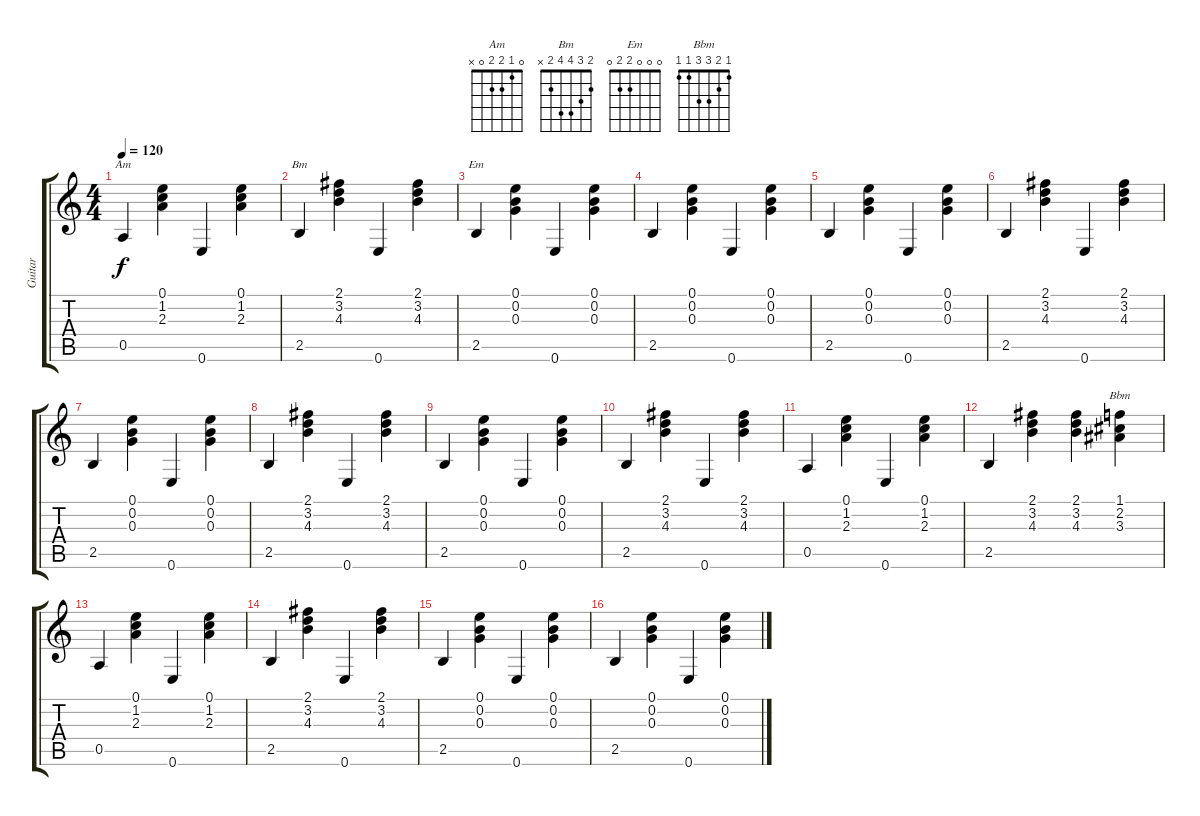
\track ("Guitar" "Guitar") {instrument acousticguitarsteel}
\staff {score tabs}
\tuning (E4 B3 G3 D3 A2 E2) {hide}
\chord ("Am" 0 1 2 2 0 x)
\chord ("Bm" 2 3 4 4 2 x)
\chord ("Em" 0 0 0 2 2 0)
\chord ("Bbm" 1 2 3 3 1 1)
\ts (4 4)
\tempo 120
\clef g2
\ks c
0.5.4{ch "Am" dy f} (0.1 1.2 2.3).4 0.6.4 (0.1 1.2 2.3).4 |
2.5.4{ch "Bm"} (2.1 3.2 4.3).4 0.6.4 (2.1 3.2 4.3).4 |
2.5.4{ch "Em"} (0.1 0.2 0.3).4 0.6.4 (0.1 0.2 0.3).4 |
2.5.4 (0.1 0.2 0.3).4 0.6.4 (0.1 0.2 0.3).4 |
2.5.4 (0.1 0.2 0.3).4 0.6.4 (0.1 0.2 0.3).4 |
2.5.4 (2.1 3.2 4.3).4 0.6.4 (2.1 3.2 4.3).4 |
2.5.4 (0.1 0.2 0.3).4 0.6.4 (0.1 0.2 0.3).4 |
2.5.4 (2.1 3.2 4.3).4 0.6.4 (2.1 3.2 4.3).4 |
2.5.4 (0.1 0.2 0.3).4 0.6.4 (0.1 0.2 0.3).4 |
2.5.4 (2.1 3.2 4.3).4 0.6.4 (2.1 3.2 4.3).4 |
0.5.4 (0.1 1.2 2.3).4 0.6.4 (0.1 1.2 2.3).4 |
2.5.4 (2.1 3.2 4.3).4 (2.1 3.2 4.3).4 (1.1 2.2 3.3).4{ch "Bbm"} |
0.5.4 (0.1 1.2 2.3).4 0.6.4 (0.1 1.2 2.3).4 |
2.5.4 (2.1 3.2 4.3).4 0.6.4 (2.1 3.2 4.3).4 |
2.5.4 (0.1 0.2 0.3).4 0.6.4 (0.1 0.2 0.3).4 |
2.5.4 (0.1 0.2 0.3).4 0.6.4 (0.1 0.2 0.3).4
